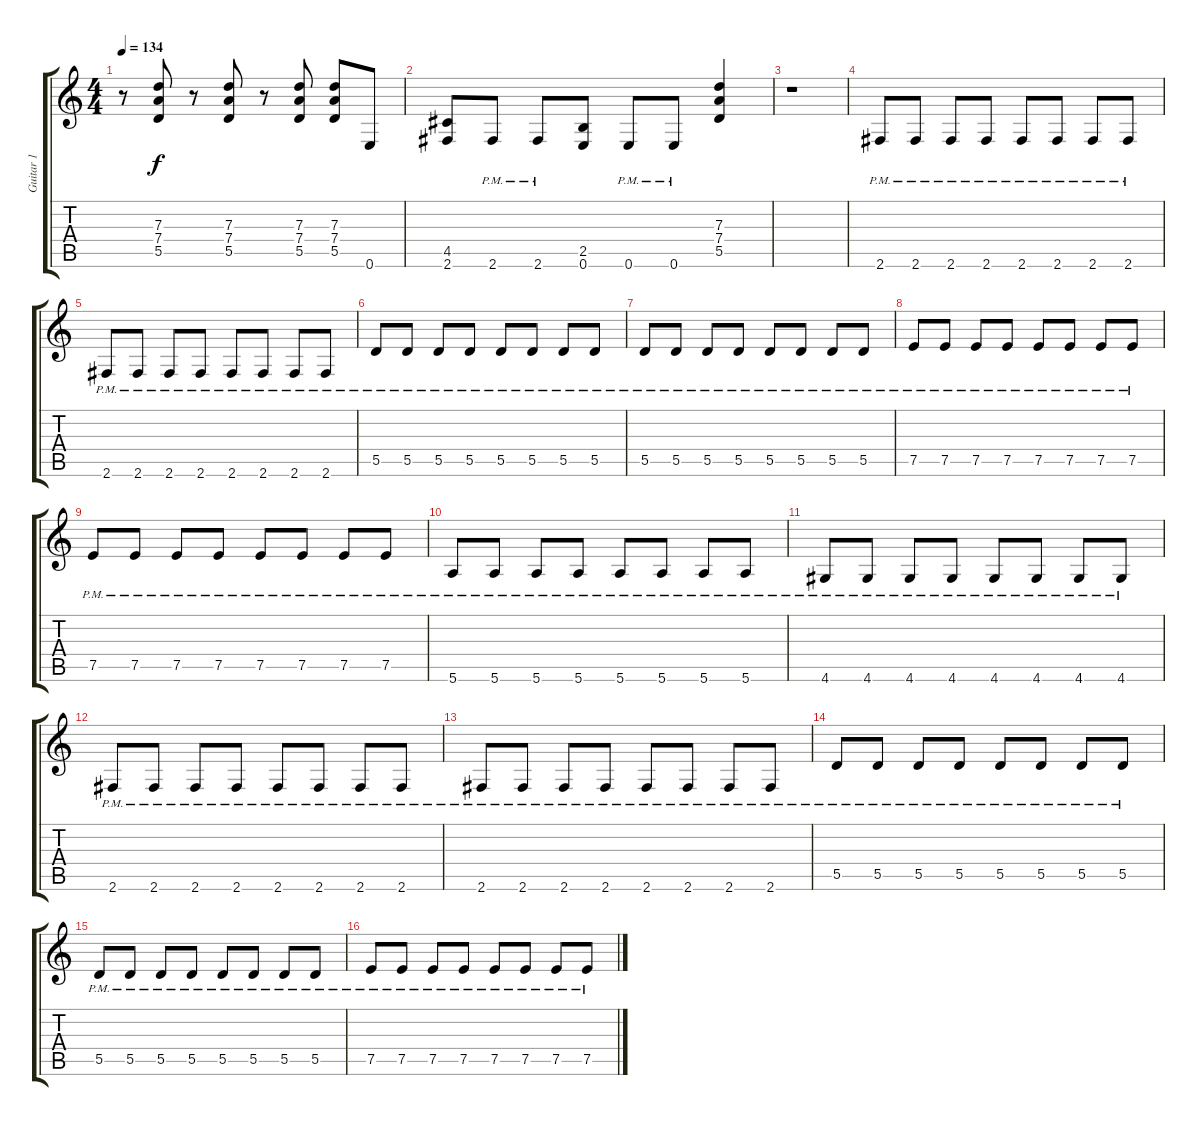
\track ("Guitar 1" "Guitar 1") {instrument distortionguitar}
\staff {score tabs}
\tuning (E4 B3 G3 D3 A2 E2) {hide}
\ts (4 4)
\tempo 134
\clef g2
\ks c
r.8{dy f} (7.3 7.4 5.5).8 r.8 (7.3 7.4 5.5).8 r.8 (7.3 7.4 5.5).8 (7.3 7.4 5.5).8 0.6.8 |
(4.5 2.6).8 2.6{pm}.8 2.6{pm}.8 (2.5 0.6).8 0.6{pm}.8 0.6{pm}.8 (7.3 7.4 5.5).4 |
r.1 |
2.6{pm}.8 2.6{pm}.8 2.6{pm}.8 2.6{pm}.8 2.6{pm}.8 2.6{pm}.8 2.6{pm}.8 2.6{pm}.8 |
2.6{pm}.8 2.6{pm}.8 2.6{pm}.8 2.6{pm}.8 2.6{pm}.8 2.6{pm}.8 2.6{pm}.8 2.6{pm}.8 |
5.5{pm}.8 5.5{pm}.8 5.5{pm}.8 5.5{pm}.8 5.5{pm}.8 5.5{pm}.8 5.5{pm}.8 5.5{pm}.8 |
5.5{pm}.8 5.5{pm}.8 5.5{pm}.8 5.5{pm}.8 5.5{pm}.8 5.5{pm}.8 5.5{pm}.8 5.5{pm}.8 |
7.5{pm}.8 7.5{pm}.8 7.5{pm}.8 7.5{pm}.8 7.5{pm}.8 7.5{pm}.8 7.5{pm}.8 7.5{pm}.8 |
7.5{pm}.8 7.5{pm}.8 7.5{pm}.8 7.5{pm}.8 7.5{pm}.8 7.5{pm}.8 7.5{pm}.8 7.5{pm}.8 |
5.6{pm}.8 5.6{pm}.8 5.6{pm}.8 5.6{pm}.8 5.6{pm}.8 5.6{pm}.8 5.6{pm}.8 5.6{pm}.8 |
4.6{pm}.8 4.6{pm}.8 4.6{pm}.8 4.6{pm}.8 4.6{pm}.8 4.6{pm}.8 4.6{pm}.8 4.6{pm}.8 |
2.6{pm}.8 2.6{pm}.8 2.6{pm}.8 2.6{pm}.8 2.6{pm}.8 2.6{pm}.8 2.6{pm}.8 2.6{pm}.8 |
2.6{pm}.8 2.6{pm}.8 2.6{pm}.8 2.6{pm}.8 2.6{pm}.8 2.6{pm}.8 2.6{pm}.8 2.6{pm}.8 |
5.5{pm}.8 5.5{pm}.8 5.5{pm}.8 5.5{pm}.8 5.5{pm}.8 5.5{pm}.8 5.5{pm}.8 5.5{pm}.8 |
5.5{pm}.8 5.5{pm}.8 5.5{pm}.8 5.5{pm}.8 5.5{pm}.8 5.5{pm}.8 5.5{pm}.8 5.5{pm}.8 |
7.5{pm}.8 7.5{pm}.8 7.5{pm}.8 7.5{pm}.8 7.5{pm}.8 7.5{pm}.8 7.5{pm}.8 7.5{pm}.8
